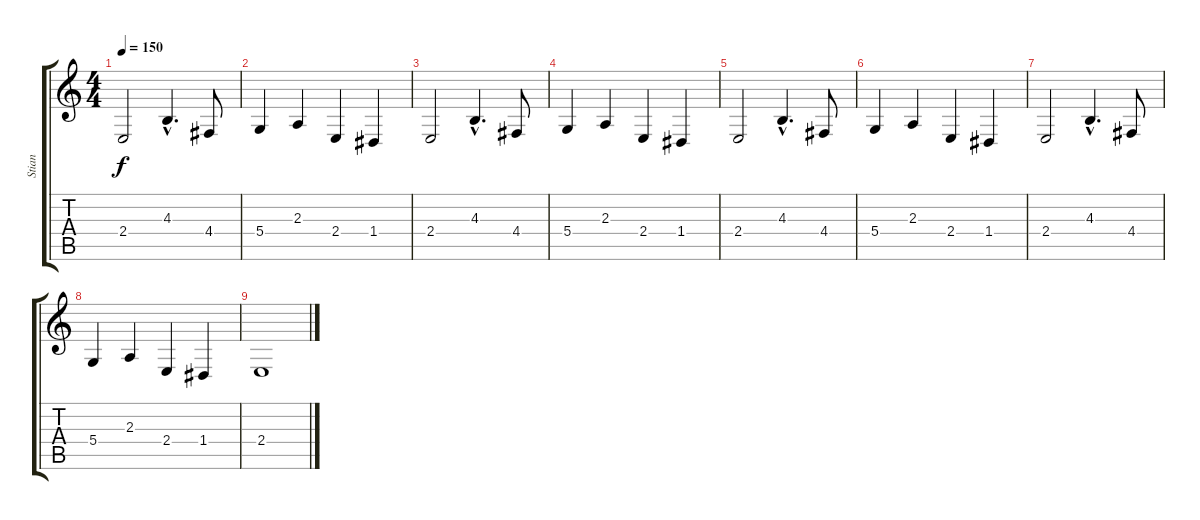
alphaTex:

\track ("Stian" "Stian") {instrument pad4choir}
\staff {score tabs}
\tuning (E4 B3 G3 D3 A2 E2) {hide}
\ts (4 4)
\tempo 150
\clef g2
\ks c
2.4.2{dy f} 4.3{hac}.4{d} 4.4.8 |
5.4.4 2.3.4 2.4.4 1.4.4 |
2.4.2 4.3{hac}.4{d} 4.4.8 |
5.4.4 2.3.4 2.4.4 1.4.4 |
2.4.2 4.3{hac}.4{d} 4.4.8 |
5.4.4 2.3.4 2.4.4 1.4.4 |
2.4.2 4.3{hac}.4{d} 4.4.8 |
5.4.4 2.3.4 2.4.4 1.4.4 |
2.4.1
